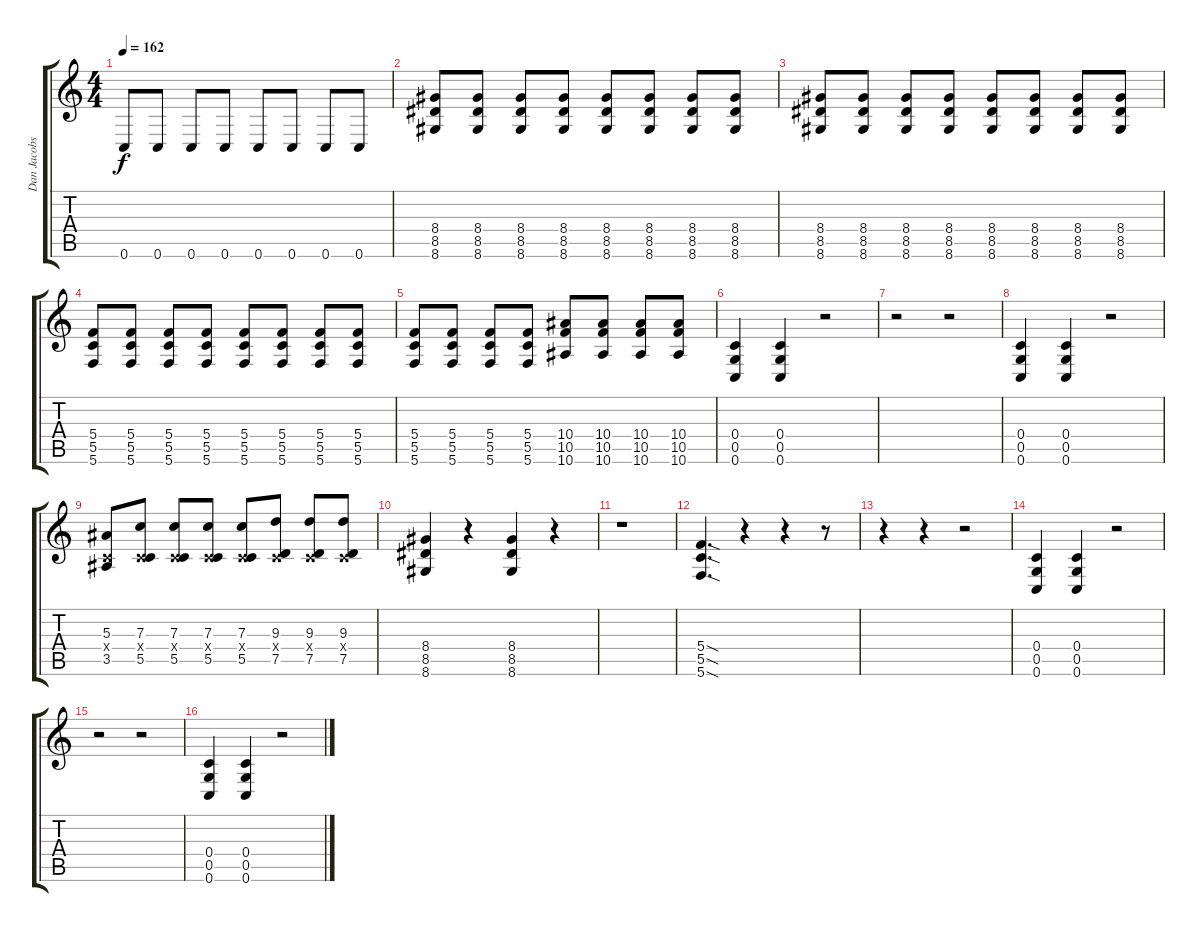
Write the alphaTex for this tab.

\track ("Dan Jacobs" "Dan Jacobs") {instrument distortionguitar}
\staff {score tabs}
\tuning (D4 A3 F3 C3 G2 C2) {hide}
\ts (4 4)
\tempo 162
\clef g2
\ks c
0.6.8{dy f} 0.6.8 0.6.8 0.6.8 0.6.8 0.6.8 0.6.8 0.6.8 |
(8.4 8.5 8.6).8 (8.4 8.5 8.6).8 (8.4 8.5 8.6).8 (8.4 8.5 8.6).8 (8.4 8.5 8.6).8 (8.4 8.5 8.6).8 (8.4 8.5 8.6).8 (8.4 8.5 8.6).8 |
(8.4 8.5 8.6).8 (8.4 8.5 8.6).8 (8.4 8.5 8.6).8 (8.4 8.5 8.6).8 (8.4 8.5 8.6).8 (8.4 8.5 8.6).8 (8.4 8.5 8.6).8 (8.4 8.5 8.6).8 |
(5.4 5.5 5.6).8 (5.4 5.5 5.6).8 (5.4 5.5 5.6).8 (5.4 5.5 5.6).8 (5.4 5.5 5.6).8 (5.4 5.5 5.6).8 (5.4 5.5 5.6).8 (5.4 5.5 5.6).8 |
(5.4 5.5 5.6).8 (5.4 5.5 5.6).8 (5.4 5.5 5.6).8 (5.4 5.5 5.6).8 (10.4 10.5 10.6).8 (10.4 10.5 10.6).8 (10.4 10.5 10.6).8 (10.4 10.5 10.6).8 |
(0.4 0.5 0.6).4 (0.4 0.5 0.6).4 r.2 |
r.2 r.2 |
(0.4 0.5 0.6).4 (0.4 0.5 0.6).4 r.2 |
(5.3 0.4{x} 3.5).8 (7.3 0.4{x} 5.5).8 (7.3 0.4{x} 5.5).8 (7.3 0.4{x} 5.5).8 (7.3 0.4{x} 5.5).8 (9.3 0.4{x} 7.5).8 (9.3 0.4{x} 7.5).8 (9.3 0.4{x} 7.5).8 |
(8.4 8.5 8.6).4 r.4 (8.4 8.5 8.6).4 r.4 |
r.1 |
(5.4{sod} 5.5{sod} 5.6{sod}).4{d} r.4 r.4 r.8 |
r.4 r.4 r.2 |
(0.4 0.5 0.6).4 (0.4 0.5 0.6).4 r.2 |
r.2 r.2 |
(0.4 0.5 0.6).4 (0.4 0.5 0.6).4 r.2
